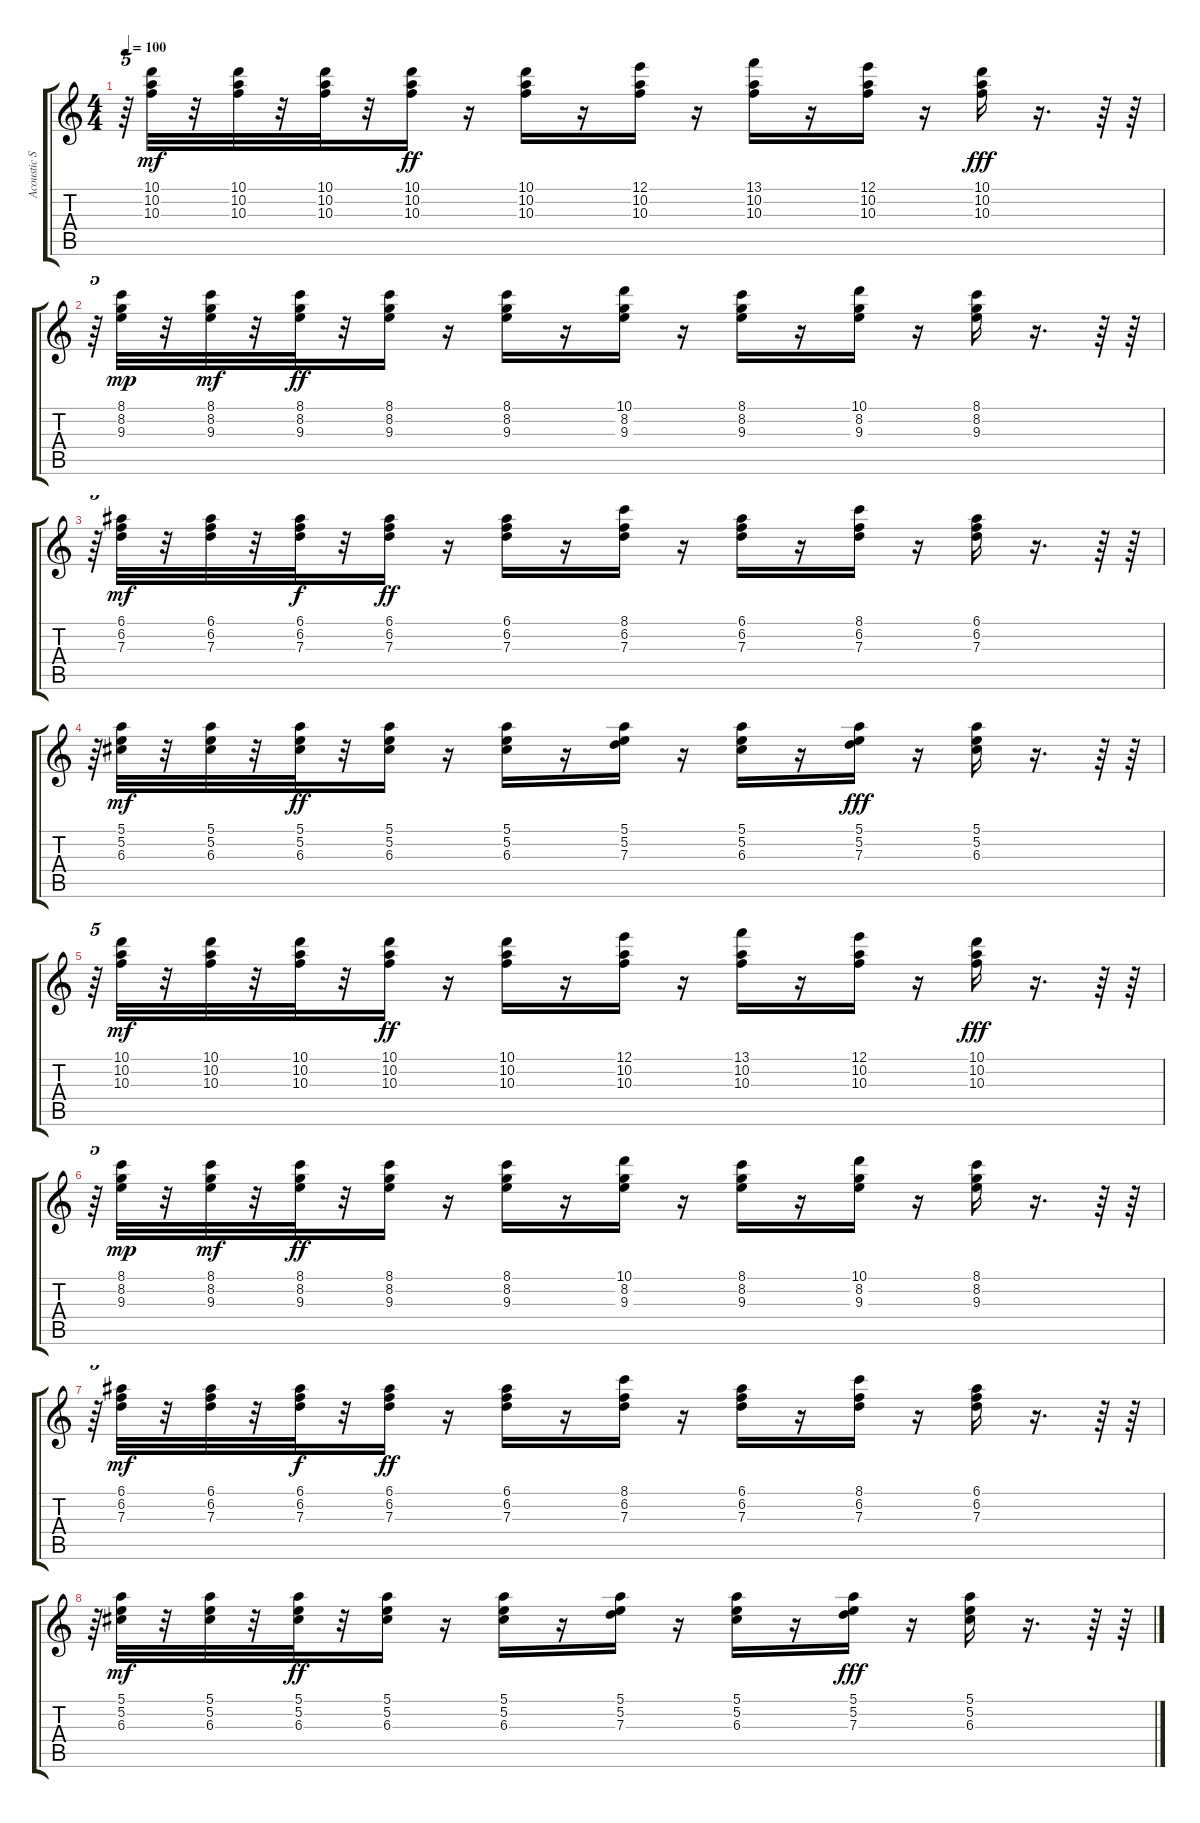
\track ("Acoustic Steel (left)" "Acoustic S") {instrument acousticguitarsteel}
\staff {score tabs}
\tuning (E4 B3 G3 D3 A2 E2) {hide}
\ts (4 4)
\tempo 100
\clef g2
\ks c
r.64{tu (5 4) dy ff} (10.1 10.2 10.3).32{dy mf} r.32 (10.1 10.2 10.3).32 r.32 (10.1 10.2 10.3).32 r.32 (10.1 10.2 10.3).16{dy ff} r.16 (10.1 10.2 10.3).16 r.16 (12.1 10.2 10.3).16 r.16 (13.1 10.2 10.3).16 r.16 (12.1 10.2 10.3).16 r.16 (10.1 10.2 10.3).16{dy fff} r.16{d} r.64 r.64 |
r.64{tu (5 4)} (8.1 8.2 9.3).32{dy mp} r.32 (8.1 8.2 9.3).32{dy mf} r.32 (8.1 8.2 9.3).32{dy ff} r.32 (8.1 8.2 9.3).16 r.16 (8.1 8.2 9.3).16 r.16 (10.1 8.2 9.3).16 r.16 (8.1 8.2 9.3).16 r.16 (10.1 8.2 9.3).16 r.16 (8.1 8.2 9.3).16 r.16{d} r.64 r.64 |
r.64{tu (5 4)} (6.1 6.2 7.3).32{dy mf} r.32 (6.1 6.2 7.3).32 r.32 (6.1 6.2 7.3).32{dy f} r.32 (6.1 6.2 7.3).16{dy ff} r.16 (6.1 6.2 7.3).16 r.16 (8.1 6.2 7.3).16 r.16 (6.1 6.2 7.3).16 r.16 (8.1 6.2 7.3).16 r.16 (6.1 6.2 7.3).16 r.16{d} r.64 r.64 |
r.64{tu (5 4)} (5.1 5.2 6.3).32{dy mf} r.32 (5.1 5.2 6.3).32 r.32 (5.1 5.2 6.3).32{dy ff} r.32 (5.1 5.2 6.3).16 r.16 (5.1 5.2 6.3).16 r.16 (5.1 5.2 7.3).16 r.16 (5.1 5.2 6.3).16 r.16 (5.1 5.2 7.3).16{dy fff} r.16 (5.1 5.2 6.3).16 r.16{d} r.64 r.64 |
r.64{tu (5 4)} (10.1 10.2 10.3).32{dy mf} r.32 (10.1 10.2 10.3).32 r.32 (10.1 10.2 10.3).32 r.32 (10.1 10.2 10.3).16{dy ff} r.16 (10.1 10.2 10.3).16 r.16 (12.1 10.2 10.3).16 r.16 (13.1 10.2 10.3).16 r.16 (12.1 10.2 10.3).16 r.16 (10.1 10.2 10.3).16{dy fff} r.16{d} r.64 r.64 |
r.64{tu (5 4)} (8.1 8.2 9.3).32{dy mp} r.32 (8.1 8.2 9.3).32{dy mf} r.32 (8.1 8.2 9.3).32{dy ff} r.32 (8.1 8.2 9.3).16 r.16 (8.1 8.2 9.3).16 r.16 (10.1 8.2 9.3).16 r.16 (8.1 8.2 9.3).16 r.16 (10.1 8.2 9.3).16 r.16 (8.1 8.2 9.3).16 r.16{d} r.64 r.64 |
r.64{tu (5 4)} (6.1 6.2 7.3).32{dy mf} r.32 (6.1 6.2 7.3).32 r.32 (6.1 6.2 7.3).32{dy f} r.32 (6.1 6.2 7.3).16{dy ff} r.16 (6.1 6.2 7.3).16 r.16 (8.1 6.2 7.3).16 r.16 (6.1 6.2 7.3).16 r.16 (8.1 6.2 7.3).16 r.16 (6.1 6.2 7.3).16 r.16{d} r.64 r.64 |
r.64{tu (5 4)} (5.1 5.2 6.3).32{dy mf} r.32 (5.1 5.2 6.3).32 r.32 (5.1 5.2 6.3).32{dy ff} r.32 (5.1 5.2 6.3).16 r.16 (5.1 5.2 6.3).16 r.16 (5.1 5.2 7.3).16 r.16 (5.1 5.2 6.3).16 r.16 (5.1 5.2 7.3).16{dy fff} r.16 (5.1 5.2 6.3).16 r.16{d} r.64 r.64
